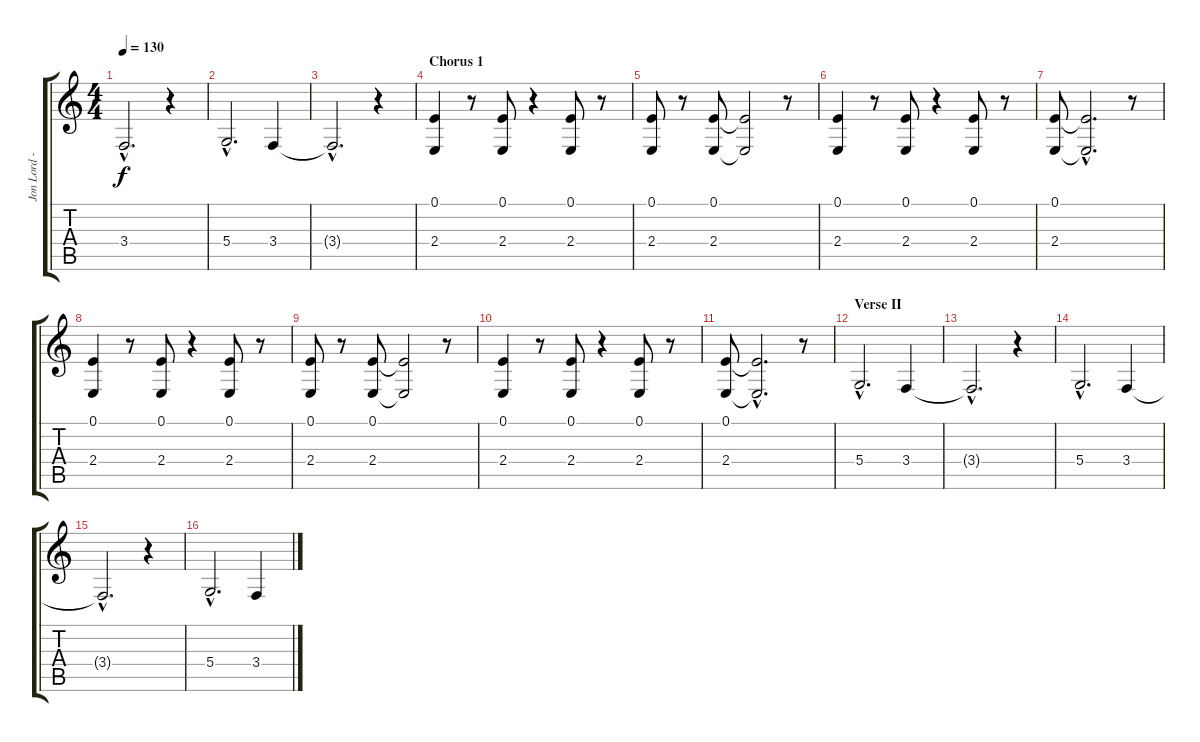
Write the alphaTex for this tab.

\track ("Jon Lord - Organ Bass" "Jon Lord -") {instrument rockorgan}
\staff {score tabs}
\tuning (E4 B3 G3 D3 A2 E2) {hide}
\ts (4 4)
\tempo 130
\clef g2
\ks c
3.4{hac t}.2{d dy f} r.4 |
5.4{hac}.2{d} 3.4.4 |
3.4{hac t}.2{d} r.4 |
\section ("" "Chorus 1")
(0.1 2.4).4 r.8 (0.1 2.4).8 r.4 (0.1 2.4).8 r.8 |
(0.1 2.4).8 r.8 (0.1 2.4).8 (0.1{t} 2.4{t}).2 r.8 |
(0.1 2.4).4 r.8 (0.1 2.4).8 r.4 (0.1 2.4).8 r.8 |
(0.1 2.4).8 (0.1{hac t} 2.4{hac t}).2{d} r.8 |
(0.1 2.4).4 r.8 (0.1 2.4).8 r.4 (0.1 2.4).8 r.8 |
(0.1 2.4).8 r.8 (0.1 2.4).8 (0.1{t} 2.4{t}).2 r.8 |
(0.1 2.4).4 r.8 (0.1 2.4).8 r.4 (0.1 2.4).8 r.8 |
(0.1 2.4).8 (0.1{hac t} 2.4{hac t}).2{d} r.8 |
\section ("" "Verse II")
5.4{hac}.2{d} 3.4.4 |
3.4{hac t}.2{d} r.4 |
5.4{hac}.2{d} 3.4.4 |
3.4{hac t}.2{d} r.4 |
5.4{hac}.2{d} 3.4.4
